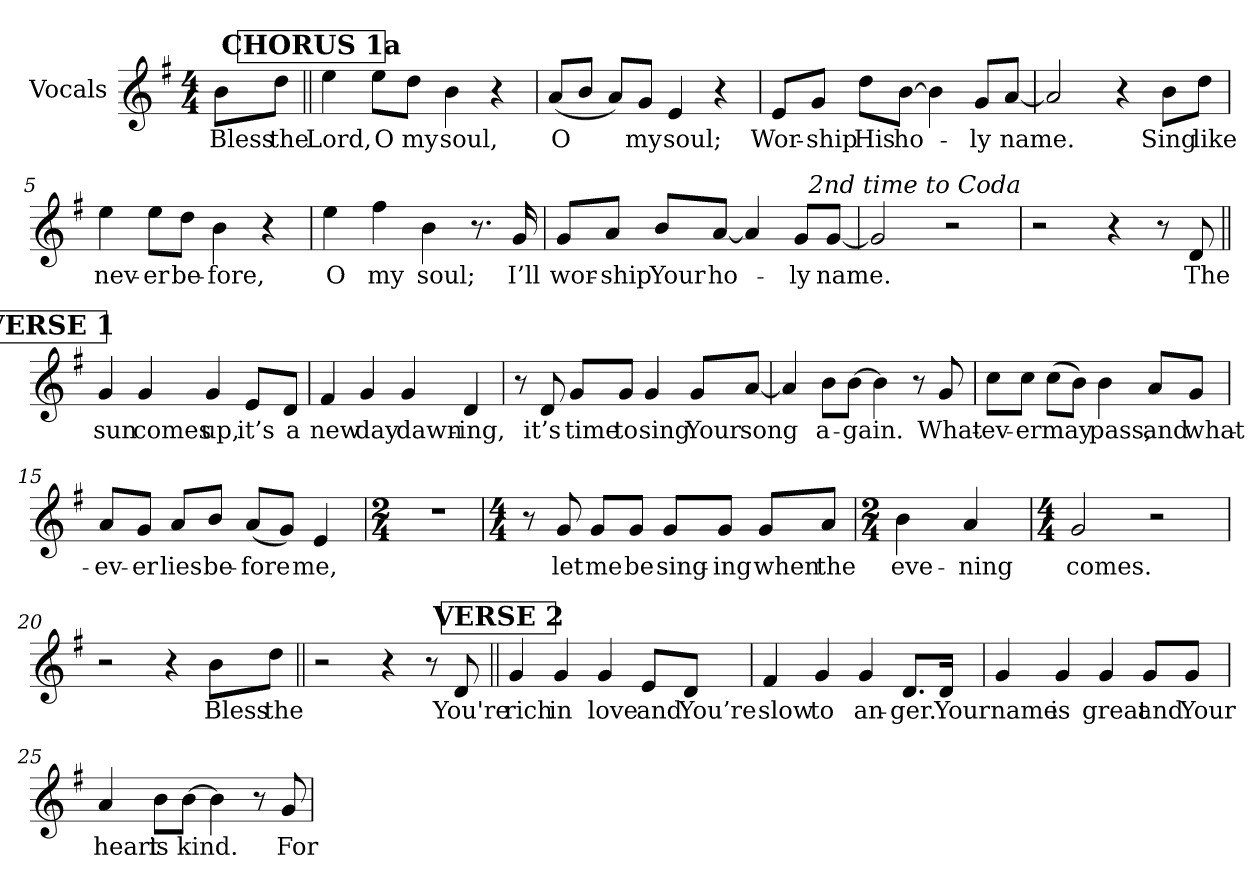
**kern	**text
*part1	*part1
*staff1	*staff1
*I"Vocals	*
*clefG2	*
*k[f#]	*
*G:	*
*M4/4	*
*MM73	*
=	=
!	!LO:LY:b
8b\L	Bless
!	!LO:LY:b
8dd\J	the
!!LO:REH:place=s1:a:B:t=CHORUS 1a
=1||	=1||
!	!LO:LY:b
4ee\	Lord,
!	!LO:LY:b
8ee\L	O
!	!LO:LY:b
8dd\J	my
!	!LO:LY:b
4b\	soul,
4r	.
=2	=2
!	!LO:LY:b
(<8a/L	O
8b/J	.
8a/L)	.
!	!LO:LY:b
8g/J	my
!	!LO:LY:b
4e/	soul;
4r	.
!!LO:LB:g=z
=3	=3
!	!LO:LY:b
8e/L	Wor-
!	!LO:LY:b
8g/J	-ship
!	!LO:LY:b
8dd\L	His
!	!LO:LY:b
[8b\J	ho-
4b\]	.
!	!LO:LY:b
8g/L	-ly
!	!LO:LY:b
[8a/J	name.
=4	=4
2a/]	.
4r	.
!	!LO:LY:b
8b\L	Sing
!	!LO:LY:b
8dd\J	like
=5	=5
!	!LO:LY:b
4ee\	nev-
!	!LO:LY:b
8ee\L	-er
!	!LO:LY:b
8dd\J	be-
!	!LO:LY:b
4b\	-fore,
4r	.
=6	=6
!	!LO:LY:b
4ee\	O
!	!LO:LY:b
4ff#\	my
!	!LO:LY:b
4b\	soul;
8.r	.
!	!LO:LY:b
16g/	I’ll
!!LO:LB:g=z
=7	=7
!	!LO:LY:b
8g/L	wor-
!	!LO:LY:b
8a/J	-ship
!	!LO:LY:b
8b/L	Your
!	!LO:LY:b
[8a/J	ho-
4a/]	.
!	!LO:LY:b
8g/L	-ly
!	!LO:LY:b
[8g/J	name.
=8	=8
2g/]	.
2r	.
!LO:TX:a:i:rj:t=2nd time to Coda	!
=9	=9
2r	.
4r	.
!	!LO:LY:b
8r	1.
!	!LO:LY:b
8d/	The
!!LO:REH:place=s1:a:B:t=VERSE 1
=10||	=10||
!	!LO:LY:b
4g/	sun
!	!LO:LY:b
4g/	comes
!	!LO:LY:b
4g/	up,
!	!LO:LY:b
8e/L	it’s
!	!LO:LY:b
8d/J	a
!!LO:LB:g=z
=11	=11
!	!LO:LY:b
4f#/	new
!	!LO:LY:b
4g/	day
!	!LO:LY:b
4g/	dawn-
!	!LO:LY:b
4d/	-ing,
=12	=12
8r	.
!	!LO:LY:b
8d/	it’s
!	!LO:LY:b
8g/L	time
!	!LO:LY:b
8g/J	to
!	!LO:LY:b
4g/	sing
!	!LO:LY:b
8g/L	Your
!	!LO:LY:b
[8a/J	song
=13	=13
4a/]	.
!	!LO:LY:b
8b\L	a-
!	!LO:LY:b
[8b\J	-gain.
4b\]	.
8r	.
!	!LO:LY:b
8g/	What-
!!LO:LB:g=z
=14	=14
!	!LO:LY:b
8cc\L	-ev-
!	!LO:LY:b
8cc\J	-er
!	!LO:LY:b
(>8cc\L	may
8b\J)	.
!	!LO:LY:b
4b\	pass,
!	!LO:LY:b
8a/L	and
!	!LO:LY:b
8g/J	what-
=15	=15
!	!LO:LY:b
8a/L	-ev-
!	!LO:LY:b
8g/J	-er
!	!LO:LY:b
8a/L	lies
!	!LO:LY:b
8b/J	be-
!	!LO:LY:b
(<8a/L	-fore
8g/J)	.
!	!LO:LY:b
4e/	me,
=16	=16
*M2/4	*
2r	.
!!LO:LB:g=z
=17	=17
*M4/4	*
8r	.
!	!LO:LY:b
8g/	let
!	!LO:LY:b
8g/L	me
!	!LO:LY:b
8g/J	be
!	!LO:LY:b
8g/L	sing-
!	!LO:LY:b
8g/J	-ing
!	!LO:LY:b
8g/L	when
!	!LO:LY:b
8a/J	the
=18	=18
*M2/4	*
!	!LO:LY:b
*^	*
4b\	8ryy	eve-
.	8ryy	.
!	!	!LO:LY:b
4a/	8ryy	-ning
.	8ryy	.
*v	*v	*
=19	=19
*M4/4	*
*^	*
!	!	!LO:LY:b
*v	*v	*
2g/	comes.
2r	.
=20	=20
2r	.
4r	.
!	!LO:LY:b
8b\L	Bless
!	!LO:LY:b
8dd\J	the
!!LO:PB:g=z
=21||	=21||
2r	.
4r	.
!	!LO:LY:b
8r	2.
!	!LO:LY:b
8d/	You're
!!LO:REH:place=s1:a:B:t=VERSE 2
=22||	=22||
!	!LO:LY:b
4g/	rich
!	!LO:LY:b
4g/	in
!	!LO:LY:b
4g/	love
!	!LO:LY:b
8e/L	and
!	!LO:LY:b
8d/J	You’re
=23	=23
!	!LO:LY:b
4f#/	slow
!	!LO:LY:b
4g/	to
!	!LO:LY:b
4g/	an-
!	!LO:LY:b
8.d/L	-ger.
!	!LO:LY:b
16d/Jk	Your
!!LO:LB:g=z
=24	=24
!	!LO:LY:b
4g/	name
!	!LO:LY:b
4g/	is
!	!LO:LY:b
4g/	great
!	!LO:LY:b
8g/L	and
!	!LO:LY:b
8g/J	Your
=25	=25
!	!LO:LY:b
4a/	heart
!	!LO:LY:b
8b\L	is
!	!LO:LY:b
[8b\J	kind.
4b\]	.
8r	.
!	!LO:LY:b
8g/	For
=	=
*-	*-
